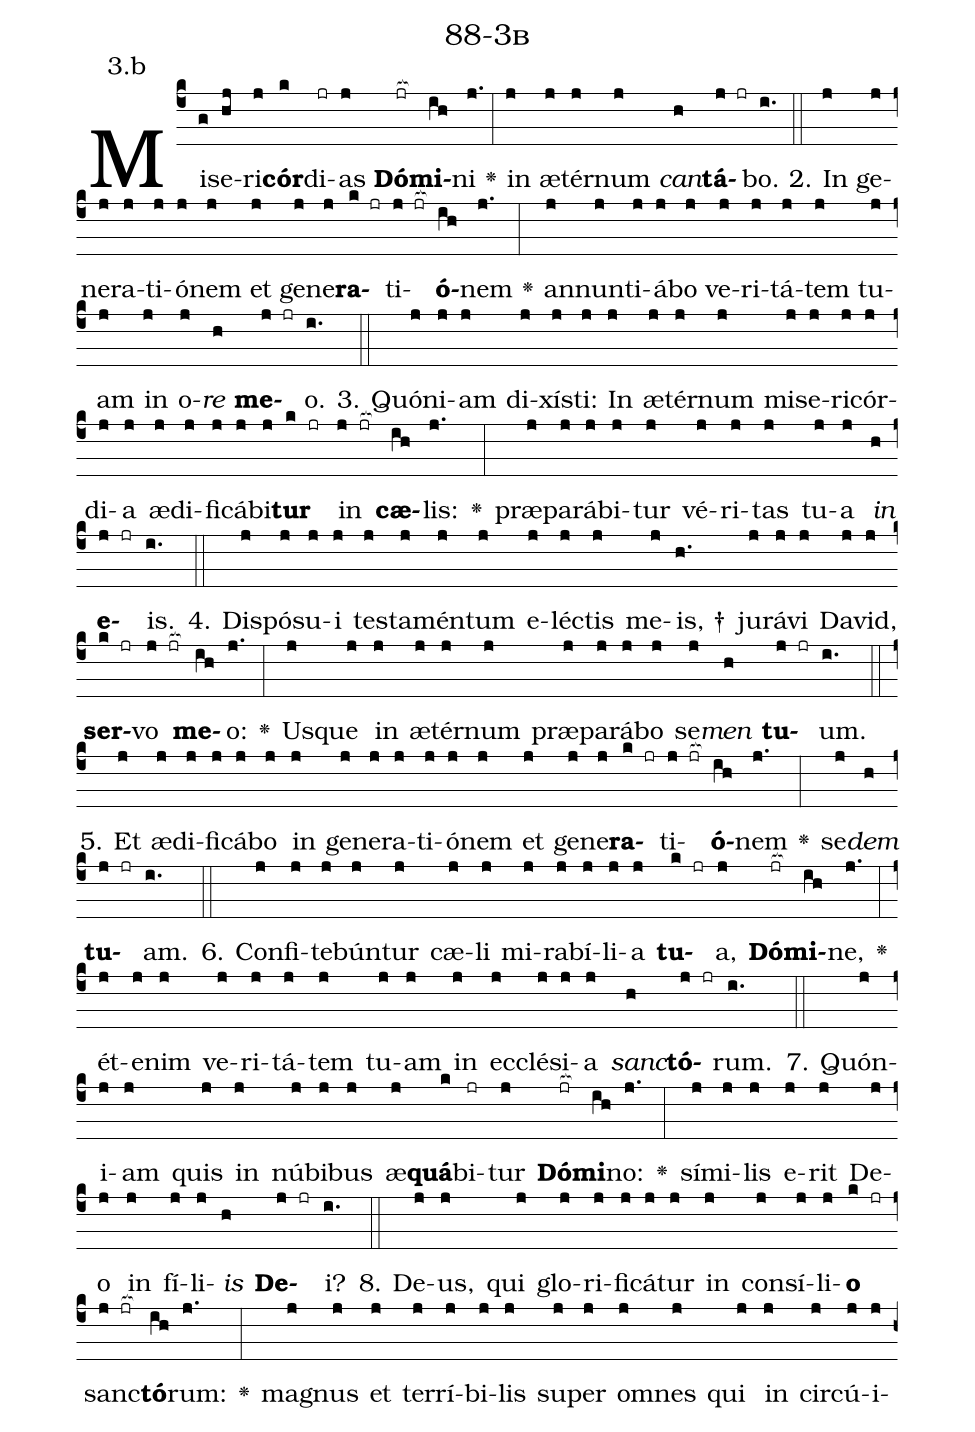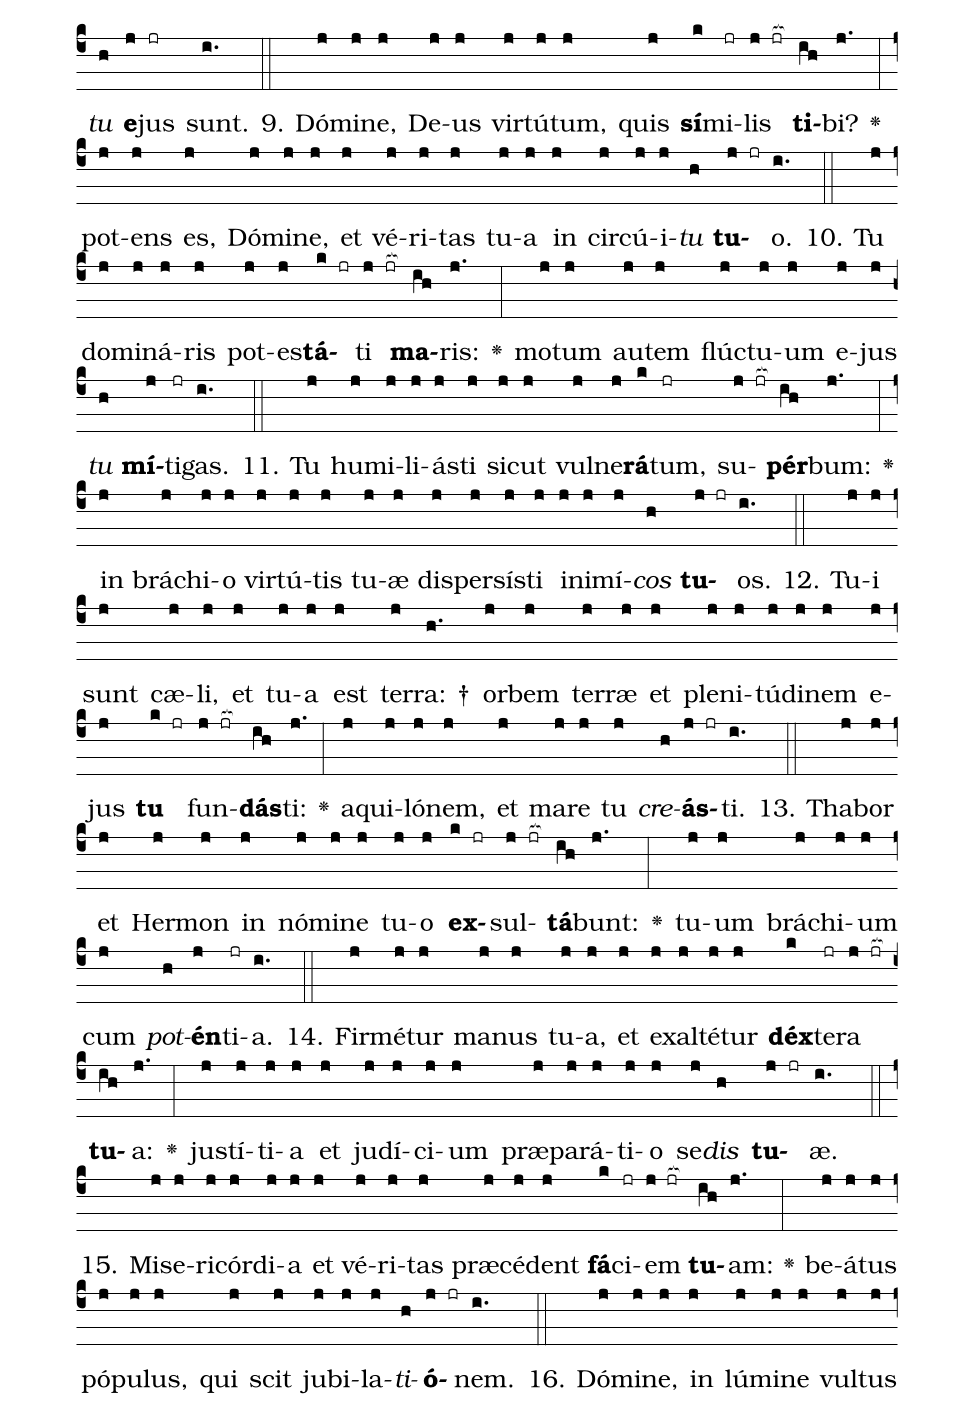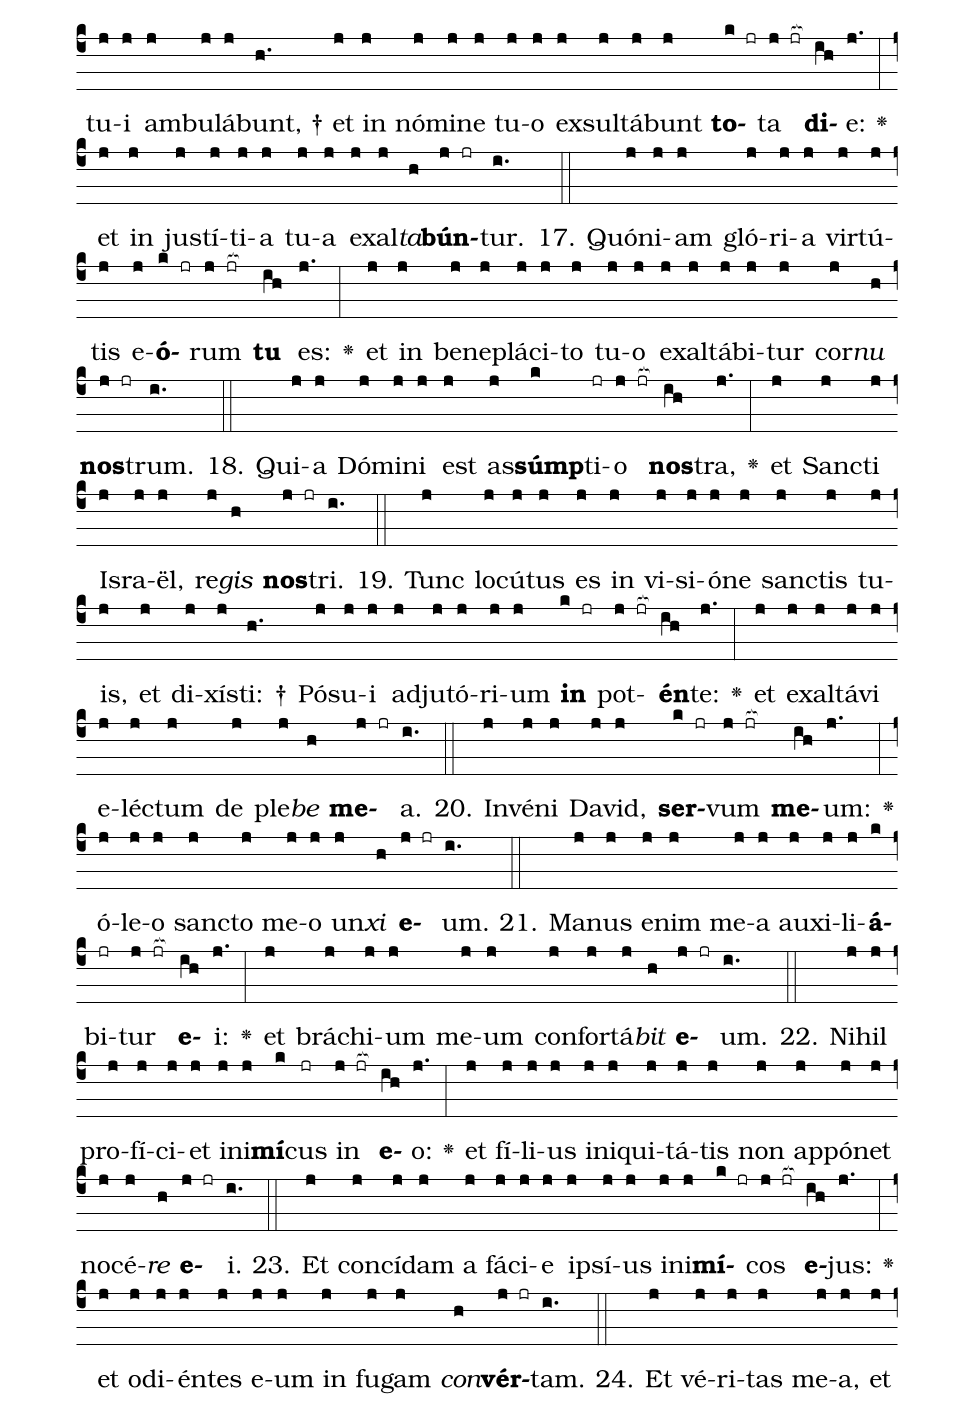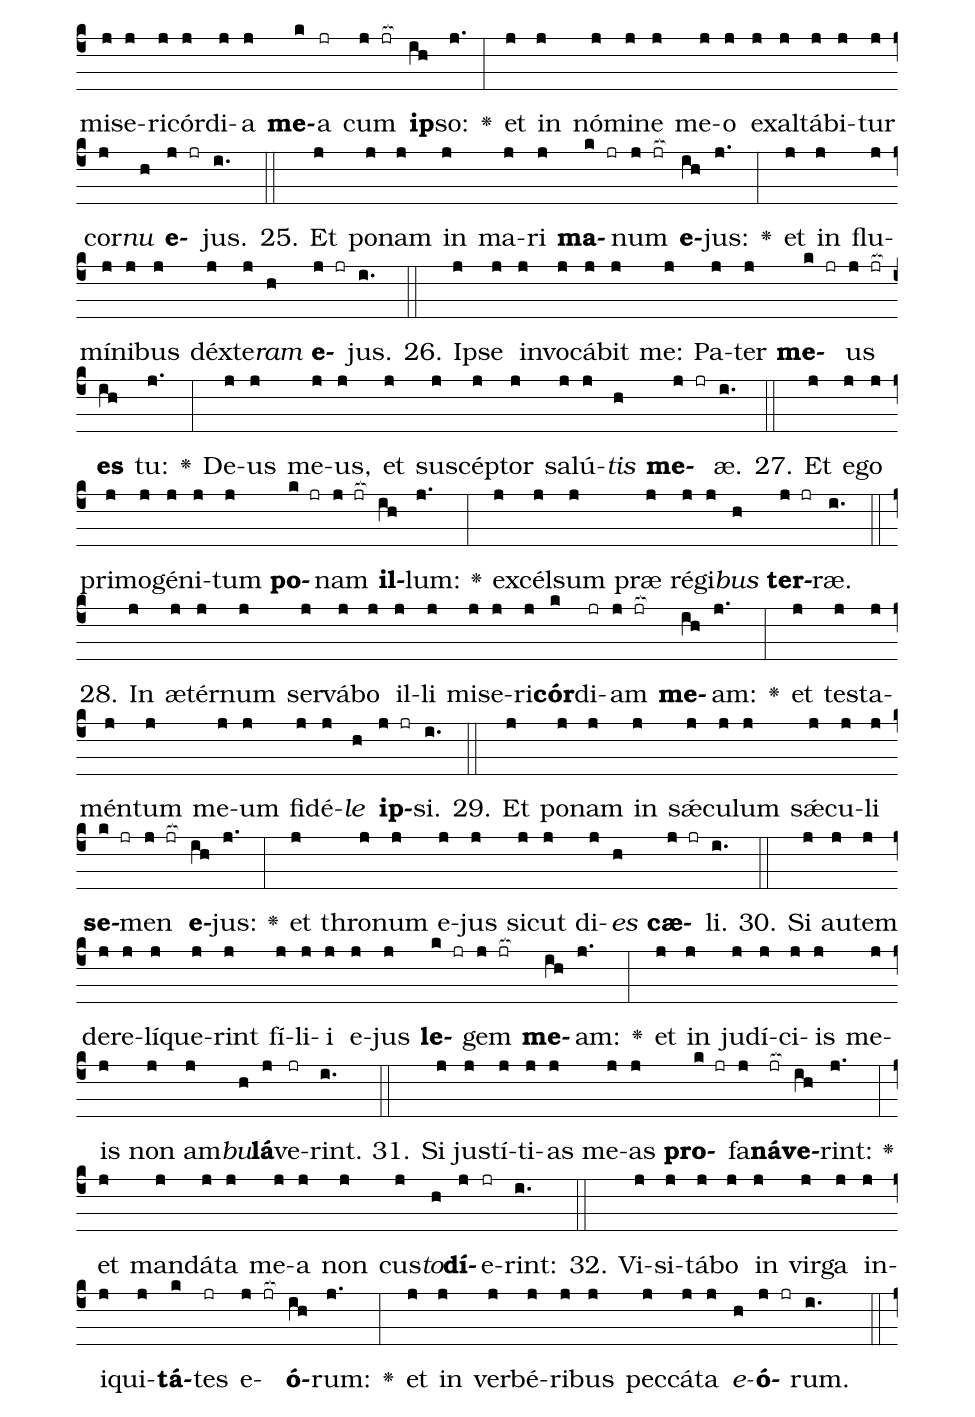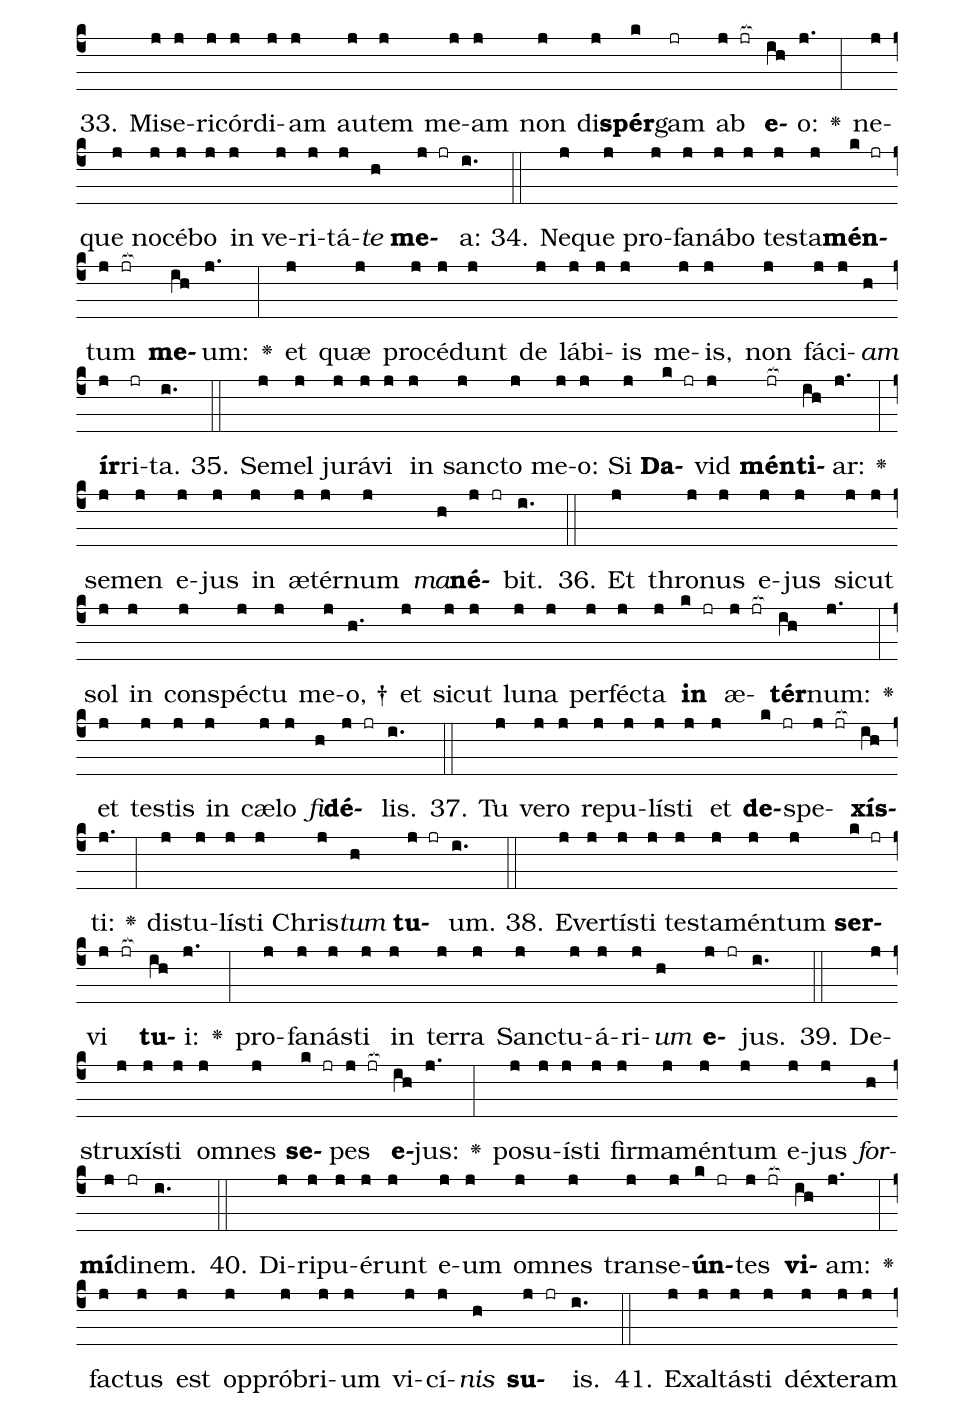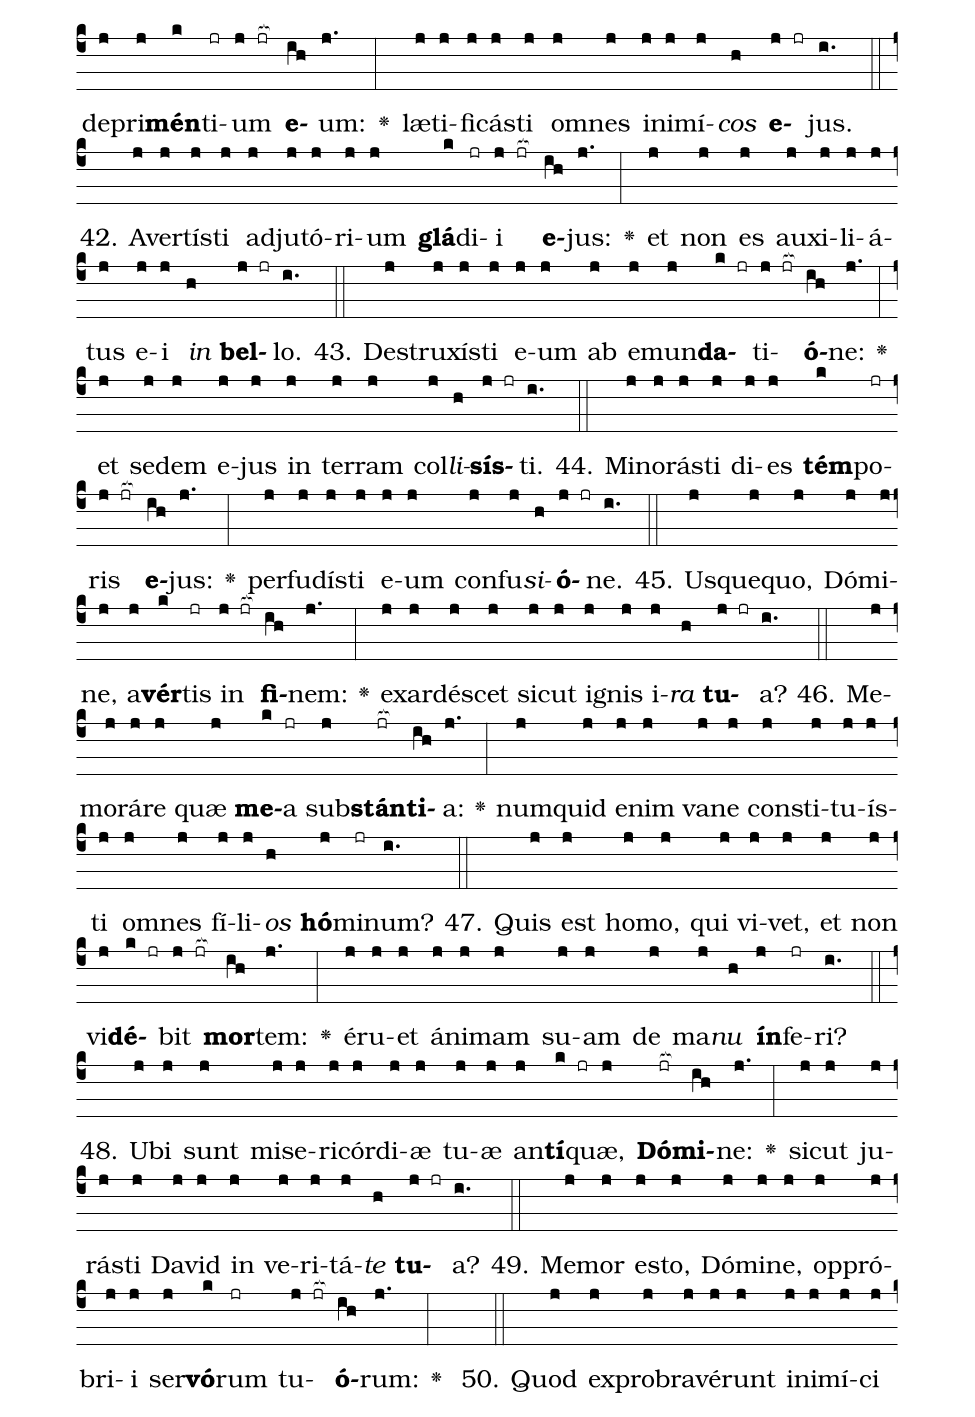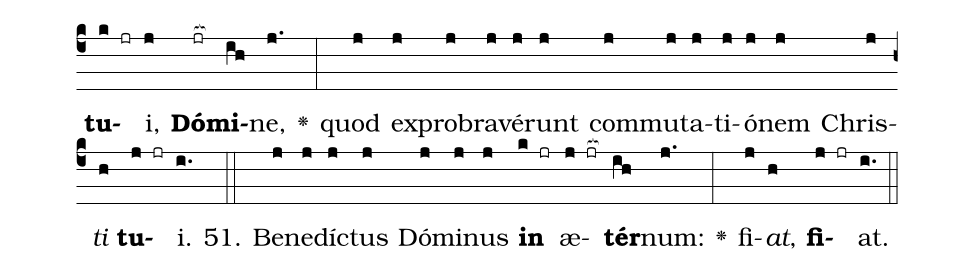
name: 88-3b;
annotation: 3.b;
%%
(c4)Mi(g)se(hj)ri(j)<b>cór</b>(k)di(jr)as(j) <b>Dó</b>(jr[ocb:1{])<b>mi</b>(ih[ocb:0}])ni(j.) <v>\greheightstar</v>(:) in(j) æ(j)tér(j)num(j) <i>can</i>(h)<b>tá</b>(j jr)bo.(i.) (::)
2. In(j) ge(j)ne(j)ra(j)ti(j)ó(j)nem(j) et(j) ge(j)ne(j)<b>ra</b>(k jr)ti(j jr[ocb:1{])<b>ó</b>(ih[ocb:0}])nem(j.) <v>\greheightstar</v>(:) an(j)nun(j)ti(j)á(j)bo(j) ve(j)ri(j)tá(j)tem(j) tu(j)am(j) in(j) o(j)<i>re</i>(h) <b>me</b>(j jr)o.(i.) (::)
3. Quón(j)i(j)am(j) di(j)xís(j)ti:(j) In(j) æ(j)tér(j)num(j) mi(j)se(j)ri(j)cór(j)di(j)a(j) æ(j)di(j)fi(j)cá(j)bi(j)<b>tur</b>(k jr) in(j jr[ocb:1{]) <b>cæ</b>(ih[ocb:0}])lis:(j.) <v>\greheightstar</v>(:) præ(j)pa(j)rá(j)bi(j)tur(j) vé(j)ri(j)tas(j) tu(j)a(j) <i>in</i>(h) <b>e</b>(j jr)is.(i.) (::)
4. Dis(j)pó(j)su(j)i(j) tes(j)ta(j)mén(j)tum(j) e(j)léc(j)tis(j) me(j)is, †(h.) ju(j)rá(j)vi(j) Da(j)vid,(j) <b>ser</b>(k jr)vo(j jr[ocb:1{]) <b>me</b>(ih[ocb:0}])o:(j.) <v>\greheightstar</v>(:) Us(j)que(j) in(j) æ(j)tér(j)num(j) præ(j)pa(j)rá(j)bo(j) se(j)<i>men</i>(h) <b>tu</b>(j jr)um.(i.) (::)
5. Et(j) æ(j)di(j)fi(j)cá(j)bo(j) in(j) ge(j)ne(j)ra(j)ti(j)ó(j)nem(j) et(j) ge(j)ne(j)<b>ra</b>(k jr)ti(j jr[ocb:1{])<b>ó</b>(ih[ocb:0}])nem(j.) <v>\greheightstar</v>(:) se(j)<i>dem</i>(h) <b>tu</b>(j jr)am.(i.) (::)
6. Con(j)fi(j)te(j)bún(j)tur(j) cæ(j)li(j) mi(j)ra(j)bí(j)li(j)a(j) <b>tu</b>(k jr)a,(j) <b>Dó</b>(jr[ocb:1{])<b>mi</b>(ih[ocb:0}])ne,(j.) <v>\greheightstar</v>(:) ét(j)e(j)nim(j) ve(j)ri(j)tá(j)tem(j) tu(j)am(j) in(j) ec(j)clé(j)si(j)a(j) <i>sanc</i>(h)<b>tó</b>(j jr)rum.(i.) (::)
7. Quón(j)i(j)am(j) quis(j) in(j) nú(j)bi(j)bus(j) æ(j)<b>quá</b>(k)bi(jr)tur(j) <b>Dó</b>(jr[ocb:1{])<b>mi</b>(ih[ocb:0}])no:(j.) <v>\greheightstar</v>(:) sí(j)mi(j)lis(j) e(j)rit(j) De(j)o(j) in(j) fí(j)li(j)<i>is</i>(h) <b>De</b>(j jr)i?(i.) (::)
8. De(j)us,(j) qui(j) glo(j)ri(j)fi(j)cá(j)tur(j) in(j) con(j)sí(j)li(j)<b>o</b>(k jr) sanc(j jr[ocb:1{])<b>tó</b>(ih[ocb:0}])rum:(j.) <v>\greheightstar</v>(:) ma(j)gnus(j) et(j) ter(j)rí(j)bi(j)lis(j) su(j)per(j) om(j)nes(j) qui(j) in(j) cir(j)cú(j)i(j)<i>tu</i>(h) <b>e</b>(j)jus(jr) sunt.(i.) (::)
9. Dó(j)mi(j)ne,(j) De(j)us(j) vir(j)tú(j)tum,(j) quis(j) <b>sí</b>(k)mi(jr)lis(j jr[ocb:1{]) <b>ti</b>(ih[ocb:0}])bi?(j.) <v>\greheightstar</v>(:) pot(j)ens(j) es,(j) Dó(j)mi(j)ne,(j) et(j) vé(j)ri(j)tas(j) tu(j)a(j) in(j) cir(j)cú(j)i(j)<i>tu</i>(h) <b>tu</b>(j jr)o.(i.) (::)
10. Tu(j) do(j)mi(j)ná(j)ris(j) pot(j)es(j)<b>tá</b>(k jr)ti(j jr[ocb:1{]) <b>ma</b>(ih[ocb:0}])ris:(j.) <v>\greheightstar</v>(:) mo(j)tum(j) au(j)tem(j) flúc(j)tu(j)um(j) e(j)jus(j) <i>tu</i>(h) <b>mí</b>(j)ti(jr)gas.(i.) (::)
11. Tu(j) hu(j)mi(j)li(j)ás(j)ti(j) sic(j)ut(j) vul(j)ne(j)<b>rá</b>(k)tum,(jr) su(j jr[ocb:1{])<b>pér</b>(ih[ocb:0}])bum:(j.) <v>\greheightstar</v>(:) in(j) brá(j)chi(j)o(j) vir(j)tú(j)tis(j) tu(j)æ(j) di(j)sper(j)sís(j)ti(j) in(j)i(j)mí(j)<i>cos</i>(h) <b>tu</b>(j jr)os.(i.) (::)
12. Tu(j)i(j) sunt(j) cæ(j)li,(j) et(j) tu(j)a(j) est(j) ter(j)ra: †(h.) or(j)bem(j) ter(j)ræ(j) et(j) ple(j)ni(j)tú(j)di(j)nem(j) e(j)jus(j) <b>tu</b>(k jr) fun(j jr[ocb:1{])<b>dás</b>(ih[ocb:0}])ti:(j.) <v>\greheightstar</v>(:) a(j)qui(j)ló(j)nem,(j) et(j) ma(j)re(j) tu(j) <i>cre</i>(h)<b>ás</b>(j jr)ti.(i.) (::)
13. Tha(j)bor(j) et(j) Her(j)mon(j) in(j) nó(j)mi(j)ne(j) tu(j)o(j) <b>ex</b>(k jr)sul(j jr[ocb:1{])<b>tá</b>(ih[ocb:0}])bunt:(j.) <v>\greheightstar</v>(:) tu(j)um(j) brá(j)chi(j)um(j) cum(j) <i>pot</i>(h)<b>én</b>(j)ti(jr)a.(i.) (::)
14. Fir(j)mé(j)tur(j) ma(j)nus(j) tu(j)a,(j) et(j) ex(j)al(j)té(j)tur(j) <b>déx</b>(k)te(jr)ra(j jr[ocb:1{]) <b>tu</b>(ih[ocb:0}])a:(j.) <v>\greheightstar</v>(:) jus(j)tí(j)ti(j)a(j) et(j) ju(j)dí(j)ci(j)um(j) præ(j)pa(j)rá(j)ti(j)o(j) se(j)<i>dis</i>(h) <b>tu</b>(j jr)æ.(i.) (::)
15. Mi(j)se(j)ri(j)cór(j)di(j)a(j) et(j) vé(j)ri(j)tas(j) præ(j)cé(j)dent(j) <b>fá</b>(k)ci(jr)em(j jr[ocb:1{]) <b>tu</b>(ih[ocb:0}])am:(j.) <v>\greheightstar</v>(:) be(j)á(j)tus(j) pó(j)pu(j)lus,(j) qui(j) scit(j) ju(j)bi(j)la(j)<i>ti</i>(h)<b>ó</b>(j jr)nem.(i.) (::)
16. Dó(j)mi(j)ne,(j) in(j) lú(j)mi(j)ne(j) vul(j)tus(j) tu(j)i(j) am(j)bu(j)lá(j)bunt, †(h.) et(j) in(j) nó(j)mi(j)ne(j) tu(j)o(j) ex(j)sul(j)tá(j)bunt(j) <b>to</b>(k jr)ta(j jr[ocb:1{]) <b>di</b>(ih[ocb:0}])e:(j.) <v>\greheightstar</v>(:) et(j) in(j) jus(j)tí(j)ti(j)a(j) tu(j)a(j) ex(j)al(j)<i>ta</i>(h)<b>bún</b>(j jr)tur.(i.) (::)
17. Quón(j)i(j)am(j) gló(j)ri(j)a(j) vir(j)tú(j)tis(j) e(j)<b>ó</b>(k jr)rum(j jr[ocb:1{]) <b>tu</b>(ih[ocb:0}]) es:(j.) <v>\greheightstar</v>(:) et(j) in(j) be(j)ne(j)plá(j)ci(j)to(j) tu(j)o(j) ex(j)al(j)tá(j)bi(j)tur(j) cor(j)<i>nu</i>(h) <b>nos</b>(j jr)trum.(i.) (::)
18. Qui(j)a(j) Dó(j)mi(j)ni(j) est(j) as(j)<b>súmp</b>(k)ti(jr)o(j jr[ocb:1{]) <b>nos</b>(ih[ocb:0}])tra,(j.) <v>\greheightstar</v>(:) et(j) Sanc(j)ti(j) Is(j)ra(j)ël,(j) re(j)<i>gis</i>(h) <b>nos</b>(j jr)tri.(i.) (::)
19. Tunc(j) lo(j)cú(j)tus(j) es(j) in(j) vi(j)si(j)ó(j)ne(j) sanc(j)tis(j) tu(j)is,(j) et(j) di(j)xís(j)ti: †(h.) Pó(j)su(j)i(j) ad(j)ju(j)tó(j)ri(j)um(j) <b>in</b>(k jr) pot(j jr[ocb:1{])<b>én</b>(ih[ocb:0}])te:(j.) <v>\greheightstar</v>(:) et(j) ex(j)al(j)tá(j)vi(j) e(j)léc(j)tum(j) de(j) ple(j)<i>be</i>(h) <b>me</b>(j jr)a.(i.) (::)
20. In(j)vé(j)ni(j) Da(j)vid,(j) <b>ser</b>(k jr)vum(j jr[ocb:1{]) <b>me</b>(ih[ocb:0}])um:(j.) <v>\greheightstar</v>(:) ó(j)le(j)o(j) sanc(j)to(j) me(j)o(j) un(j)<i>xi</i>(h) <b>e</b>(j jr)um.(i.) (::)
21. Ma(j)nus(j) e(j)nim(j) me(j)a(j) au(j)xi(j)li(j)<b>á</b>(k)bi(jr)tur(j jr[ocb:1{]) <b>e</b>(ih[ocb:0}])i:(j.) <v>\greheightstar</v>(:) et(j) brá(j)chi(j)um(j) me(j)um(j) con(j)for(j)tá(j)<i>bit</i>(h) <b>e</b>(j jr)um.(i.) (::)
22. Ni(j)hil(j) pro(j)fí(j)ci(j)et(j) in(j)i(j)<b>mí</b>(k)cus(jr) in(j jr[ocb:1{]) <b>e</b>(ih[ocb:0}])o:(j.) <v>\greheightstar</v>(:) et(j) fí(j)li(j)us(j) in(j)i(j)qui(j)tá(j)tis(j) non(j) ap(j)pó(j)net(j) no(j)cé(j)<i>re</i>(h) <b>e</b>(j jr)i.(i.) (::)
23. Et(j) con(j)cí(j)dam(j) a(j) fá(j)ci(j)e(j) ip(j)sí(j)us(j) in(j)i(j)<b>mí</b>(k jr)cos(j jr[ocb:1{]) <b>e</b>(ih[ocb:0}])jus:(j.) <v>\greheightstar</v>(:) et(j) o(j)di(j)én(j)tes(j) e(j)um(j) in(j) fu(j)gam(j) <i>con</i>(h)<b>vér</b>(j jr)tam.(i.) (::)
24. Et(j) vé(j)ri(j)tas(j) me(j)a,(j) et(j) mi(j)se(j)ri(j)cór(j)di(j)a(j) <b>me</b>(k)a(jr) cum(j jr[ocb:1{]) <b>ip</b>(ih[ocb:0}])so:(j.) <v>\greheightstar</v>(:) et(j) in(j) nó(j)mi(j)ne(j) me(j)o(j) ex(j)al(j)tá(j)bi(j)tur(j) cor(j)<i>nu</i>(h) <b>e</b>(j jr)jus.(i.) (::)
25. Et(j) po(j)nam(j) in(j) ma(j)ri(j) <b>ma</b>(k jr)num(j jr[ocb:1{]) <b>e</b>(ih[ocb:0}])jus:(j.) <v>\greheightstar</v>(:) et(j) in(j) flu(j)mí(j)ni(j)bus(j) déx(j)te(j)<i>ram</i>(h) <b>e</b>(j jr)jus.(i.) (::)
26. Ip(j)se(j) in(j)vo(j)cá(j)bit(j) me:(j) Pa(j)ter(j) <b>me</b>(k jr)us(j jr[ocb:1{]) <b>es</b>(ih[ocb:0}]) tu:(j.) <v>\greheightstar</v>(:) De(j)us(j) me(j)us,(j) et(j) su(j)scép(j)tor(j) sa(j)lú(j)<i>tis</i>(h) <b>me</b>(j jr)æ.(i.) (::)
27. Et(j) e(j)go(j) pri(j)mo(j)gé(j)ni(j)tum(j) <b>po</b>(k jr)nam(j jr[ocb:1{]) <b>il</b>(ih[ocb:0}])lum:(j.) <v>\greheightstar</v>(:) ex(j)cél(j)sum(j) præ(j) ré(j)gi(j)<i>bus</i>(h) <b>ter</b>(j jr)ræ.(i.) (::)
28. In(j) æ(j)tér(j)num(j) ser(j)vá(j)bo(j) il(j)li(j) mi(j)se(j)ri(j)<b>cór</b>(k)di(jr)am(j jr[ocb:1{]) <b>me</b>(ih[ocb:0}])am:(j.) <v>\greheightstar</v>(:) et(j) tes(j)ta(j)mén(j)tum(j) me(j)um(j) fi(j)dé(j)<i>le</i>(h) <b>ip</b>(j jr)si.(i.) (::)
29. Et(j) po(j)nam(j) in(j) sǽ(j)cu(j)lum(j) sǽ(j)cu(j)li(j) <b>se</b>(k jr)men(j jr[ocb:1{]) <b>e</b>(ih[ocb:0}])jus:(j.) <v>\greheightstar</v>(:) et(j) thro(j)num(j) e(j)jus(j) sic(j)ut(j) di(j)<i>es</i>(h) <b>cæ</b>(j jr)li.(i.) (::)
30. Si(j) au(j)tem(j) de(j)re(j)lí(j)que(j)rint(j) fí(j)li(j)i(j) e(j)jus(j) <b>le</b>(k jr)gem(j jr[ocb:1{]) <b>me</b>(ih[ocb:0}])am:(j.) <v>\greheightstar</v>(:) et(j) in(j) ju(j)dí(j)ci(j)is(j) me(j)is(j) non(j) am(j)<i>bu</i>(h)<b>lá</b>(j)ve(jr)rint.(i.) (::)
31. Si(j) jus(j)tí(j)ti(j)as(j) me(j)as(j) <b>pro</b>(k jr)fa(j)<b>ná</b>(jr[ocb:1{])<b>ve</b>(ih[ocb:0}])rint:(j.) <v>\greheightstar</v>(:) et(j) man(j)dá(j)ta(j) me(j)a(j) non(j) cus(j)<i>to</i>(h)<b>dí</b>(j)e(jr)rint:(i.) (::)
32. Vi(j)si(j)tá(j)bo(j) in(j) vir(j)ga(j) in(j)i(j)qui(j)<b>tá</b>(k)tes(jr) e(j jr[ocb:1{])<b>ó</b>(ih[ocb:0}])rum:(j.) <v>\greheightstar</v>(:) et(j) in(j) ver(j)bé(j)ri(j)bus(j) pec(j)cá(j)ta(j) <i>e</i>(h)<b>ó</b>(j jr)rum.(i.) (::)
33. Mi(j)se(j)ri(j)cór(j)di(j)am(j) au(j)tem(j) me(j)am(j) non(j) di(j)<b>spér</b>(k)gam(jr) ab(j jr[ocb:1{]) <b>e</b>(ih[ocb:0}])o:(j.) <v>\greheightstar</v>(:) ne(j)que(j) no(j)cé(j)bo(j) in(j) ve(j)ri(j)tá(j)<i>te</i>(h) <b>me</b>(j jr)a:(i.) (::)
34. Ne(j)que(j) pro(j)fa(j)ná(j)bo(j) tes(j)ta(j)<b>mén</b>(k jr)tum(j jr[ocb:1{]) <b>me</b>(ih[ocb:0}])um:(j.) <v>\greheightstar</v>(:) et(j) quæ(j) pro(j)cé(j)dunt(j) de(j) lá(j)bi(j)is(j) me(j)is,(j) non(j) fá(j)ci(j)<i>am</i>(h) <b>ír</b>(j)ri(jr)ta.(i.) (::)
35. Se(j)mel(j) ju(j)rá(j)vi(j) in(j) sanc(j)to(j) me(j)o:(j) Si(j) <b>Da</b>(k jr)vid(j) <b>mén</b>(jr[ocb:1{])<b>ti</b>(ih[ocb:0}])ar:(j.) <v>\greheightstar</v>(:) se(j)men(j) e(j)jus(j) in(j) æ(j)tér(j)num(j) <i>ma</i>(h)<b>né</b>(j jr)bit.(i.) (::)
36. Et(j) thro(j)nus(j) e(j)jus(j) sic(j)ut(j) sol(j) in(j) con(j)spéc(j)tu(j) me(j)o, †(h.) et(j) sic(j)ut(j) lu(j)na(j) per(j)féc(j)ta(j) <b>in</b>(k jr) æ(j jr[ocb:1{])<b>tér</b>(ih[ocb:0}])num:(j.) <v>\greheightstar</v>(:) et(j) tes(j)tis(j) in(j) cæ(j)lo(j) <i>fi</i>(h)<b>dé</b>(j jr)lis.(i.) (::)
37. Tu(j) ve(j)ro(j) re(j)pu(j)lís(j)ti(j) et(j) <b>de</b>(k jr)spe(j jr[ocb:1{])<b>xís</b>(ih[ocb:0}])ti:(j.) <v>\greheightstar</v>(:) dis(j)tu(j)lís(j)ti(j) Chris(j)<i>tum</i>(h) <b>tu</b>(j jr)um.(i.) (::)
38. E(j)ver(j)tís(j)ti(j) tes(j)ta(j)mén(j)tum(j) <b>ser</b>(k jr)vi(j jr[ocb:1{]) <b>tu</b>(ih[ocb:0}])i:(j.) <v>\greheightstar</v>(:) pro(j)fa(j)nás(j)ti(j) in(j) ter(j)ra(j) Sanc(j)tu(j)á(j)ri(j)<i>um</i>(h) <b>e</b>(j jr)jus.(i.) (::)
39. De(j)stru(j)xís(j)ti(j) om(j)nes(j) <b>se</b>(k jr)pes(j jr[ocb:1{]) <b>e</b>(ih[ocb:0}])jus:(j.) <v>\greheightstar</v>(:) po(j)su(j)ís(j)ti(j) fir(j)ma(j)mén(j)tum(j) e(j)jus(j) <i>for</i>(h)<b>mí</b>(j)di(jr)nem.(i.) (::)
40. Di(j)ri(j)pu(j)é(j)runt(j) e(j)um(j) om(j)nes(j) trans(j)e(j)<b>ún</b>(k jr)tes(j jr[ocb:1{]) <b>vi</b>(ih[ocb:0}])am:(j.) <v>\greheightstar</v>(:) fac(j)tus(j) est(j) op(j)pró(j)bri(j)um(j) vi(j)cí(j)<i>nis</i>(h) <b>su</b>(j jr)is.(i.) (::)
41. Ex(j)al(j)tás(j)ti(j) déx(j)te(j)ram(j) de(j)pri(j)<b>mén</b>(k)ti(jr)um(j jr[ocb:1{]) <b>e</b>(ih[ocb:0}])um:(j.) <v>\greheightstar</v>(:) læ(j)ti(j)fi(j)cás(j)ti(j) om(j)nes(j) in(j)i(j)mí(j)<i>cos</i>(h) <b>e</b>(j jr)jus.(i.) (::)
42. A(j)ver(j)tís(j)ti(j) ad(j)ju(j)tó(j)ri(j)um(j) <b>glá</b>(k)di(jr)i(j jr[ocb:1{]) <b>e</b>(ih[ocb:0}])jus:(j.) <v>\greheightstar</v>(:) et(j) non(j) es(j) au(j)xi(j)li(j)á(j)tus(j) e(j)i(j) <i>in</i>(h) <b>bel</b>(j jr)lo.(i.) (::)
43. De(j)stru(j)xís(j)ti(j) e(j)um(j) ab(j) e(j)mun(j)<b>da</b>(k jr)ti(j jr[ocb:1{])<b>ó</b>(ih[ocb:0}])ne:(j.) <v>\greheightstar</v>(:) et(j) se(j)dem(j) e(j)jus(j) in(j) ter(j)ram(j) col(j)<i>li</i>(h)<b>sís</b>(j jr)ti.(i.) (::)
44. Mi(j)no(j)rás(j)ti(j) di(j)es(j) <b>tém</b>(k)po(jr)ris(j jr[ocb:1{]) <b>e</b>(ih[ocb:0}])jus:(j.) <v>\greheightstar</v>(:) per(j)fu(j)dís(j)ti(j) e(j)um(j) con(j)fu(j)<i>si</i>(h)<b>ó</b>(j jr)ne.(i.) (::)
45. Us(j)que(j)quo,(j) Dó(j)mi(j)ne,(j) a(j)<b>vér</b>(k)tis(jr) in(j jr[ocb:1{]) <b>fi</b>(ih[ocb:0}])nem:(j.) <v>\greheightstar</v>(:) ex(j)ar(j)dé(j)scet(j) sic(j)ut(j) i(j)gnis(j) i(j)<i>ra</i>(h) <b>tu</b>(j jr)a?(i.) (::)
46. Me(j)mo(j)rá(j)re(j) quæ(j) <b>me</b>(k)a(jr) sub(j)<b>stán</b>(jr[ocb:1{])<b>ti</b>(ih[ocb:0}])a:(j.) <v>\greheightstar</v>(:) num(j)quid(j) e(j)nim(j) va(j)ne(j) con(j)sti(j)tu(j)ís(j)ti(j) om(j)nes(j) fí(j)li(j)<i>os</i>(h) <b>hó</b>(j)mi(jr)num?(i.) (::)
47. Quis(j) est(j) ho(j)mo,(j) qui(j) vi(j)vet,(j) et(j) non(j) vi(j)<b>dé</b>(k jr)bit(j jr[ocb:1{]) <b>mor</b>(ih[ocb:0}])tem:(j.) <v>\greheightstar</v>(:) é(j)ru(j)et(j) á(j)ni(j)mam(j) su(j)am(j) de(j) ma(j)<i>nu</i>(h) <b>ín</b>(j)fe(jr)ri?(i.) (::)
48. U(j)bi(j) sunt(j) mi(j)se(j)ri(j)cór(j)di(j)æ(j) tu(j)æ(j) an(j)<b>tí</b>(k jr)quæ,(j) <b>Dó</b>(jr[ocb:1{])<b>mi</b>(ih[ocb:0}])ne:(j.) <v>\greheightstar</v>(:) sic(j)ut(j) ju(j)rás(j)ti(j) Da(j)vid(j) in(j) ve(j)ri(j)tá(j)<i>te</i>(h) <b>tu</b>(j jr)a?(i.) (::)
49. Me(j)mor(j) es(j)to,(j) Dó(j)mi(j)ne,(j) op(j)pró(j)bri(j)i(j) ser(j)<b>vó</b>(k)rum(jr) tu(j jr[ocb:1{])<b>ó</b>(ih[ocb:0}])rum:(j.) <v>\greheightstar</v>(:)  (::)
50. Quod(j) ex(j)pro(j)bra(j)vé(j)runt(j) in(j)i(j)mí(j)ci(j) <b>tu</b>(k jr)i,(j) <b>Dó</b>(jr[ocb:1{])<b>mi</b>(ih[ocb:0}])ne,(j.) <v>\greheightstar</v>(:) quod(j) ex(j)pro(j)bra(j)vé(j)runt(j) com(j)mu(j)ta(j)ti(j)ó(j)nem(j) Chris(j)<i>ti</i>(h) <b>tu</b>(j jr)i.(i.) (::)
51. Be(j)ne(j)díc(j)tus(j) Dó(j)mi(j)nus(j) <b>in</b>(k jr) æ(j jr[ocb:1{])<b>tér</b>(ih[ocb:0}])num:(j.) <v>\greheightstar</v>(:) fi(j)<i>at</i>,(h) <b>fi</b>(j jr)at.(i.) (::)
